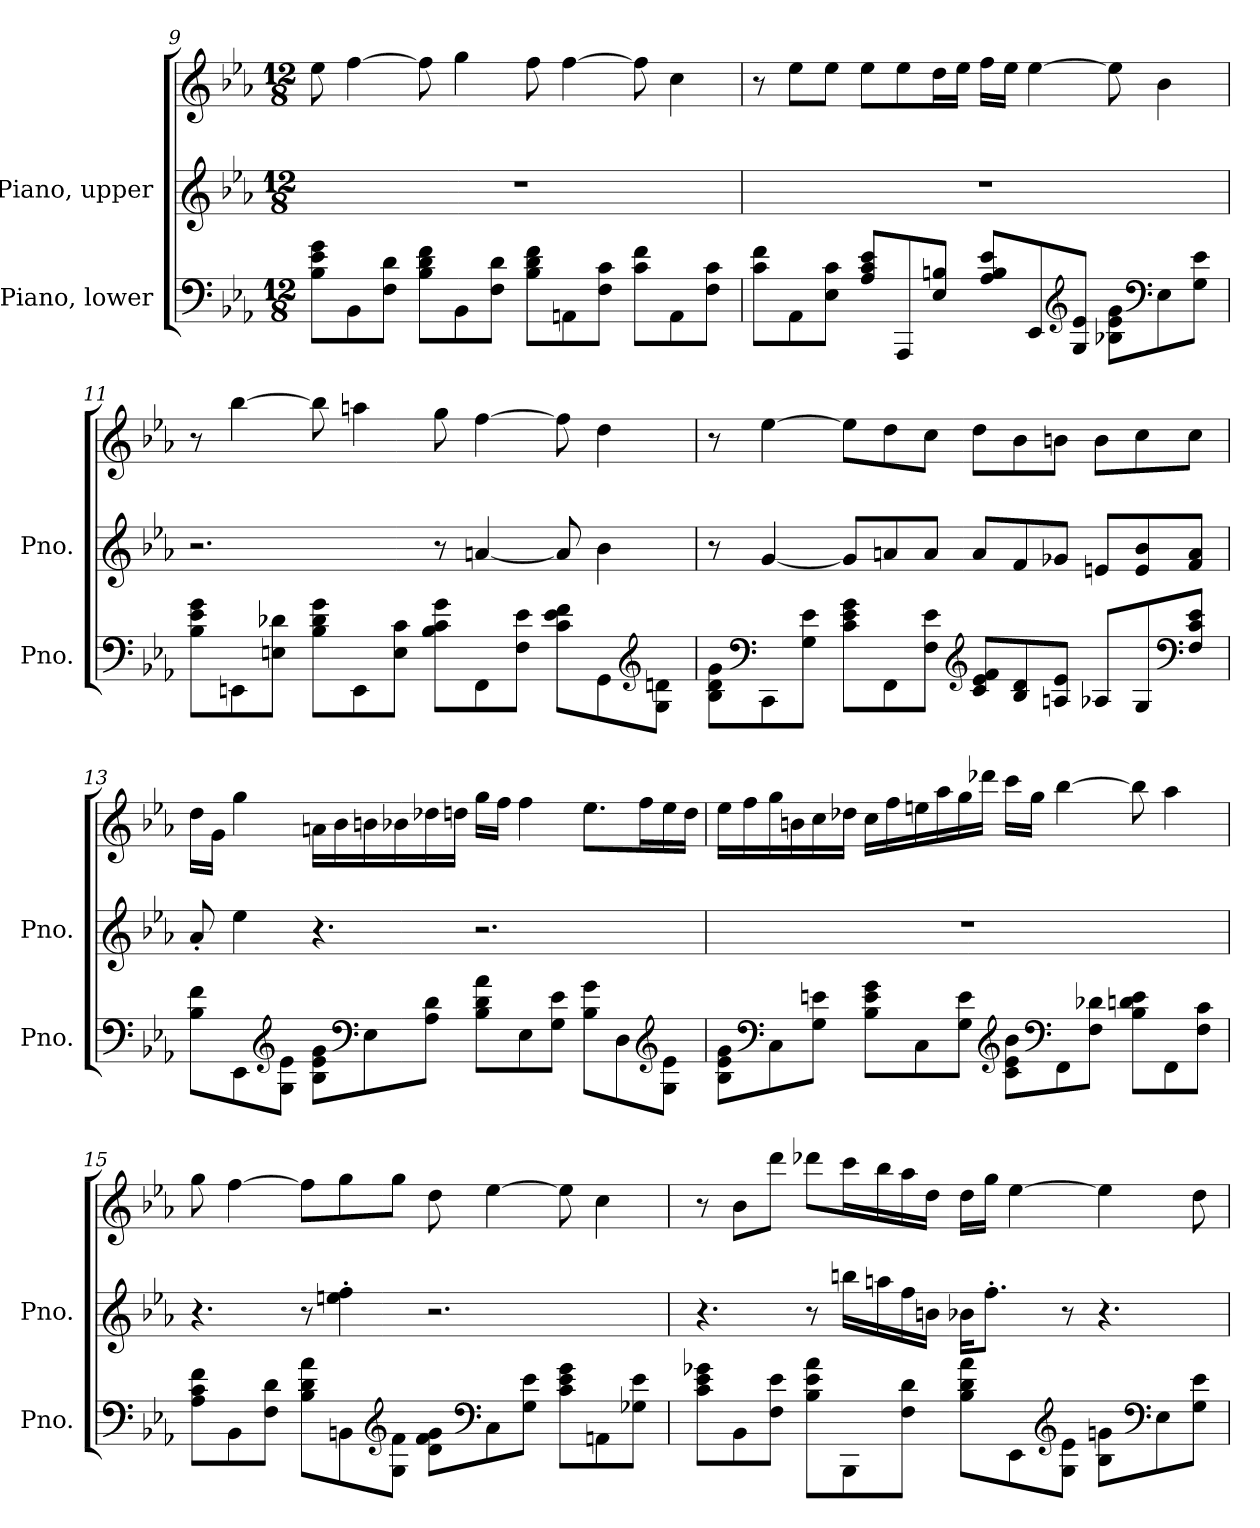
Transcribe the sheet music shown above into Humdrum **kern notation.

**kern	**kern	**kern
*part2	*part1	*part1
*staff3	*staff2	*staff1
*I"Piano, lower	*I"Piano, upper	*
*I'Pno.	*I'Pno.	*
!!LO:LB:g=z
*clefF4	*clefG2	*clefG2
*k[b-e-a-]	*k[b-e-a-]	*k[b-e-a-]
*M12/8	*M12/8	*M12/8
=9	=9	=9
8B-\ 8e-\ 8g\L	1.r	8ee-\
8BB-\	.	[4ff\
8F\ 8d\J	.	.
8B-\ 8d\ 8f\L	.	8ff\]
8BB-\	.	4gg\
8F\ 8d\J	.	.
8B-\ 8d\ 8f\L	.	8ff\
8AAn\	.	[4ff\
8F\ 8c\J	.	.
8c\ 8f\L	.	8ff\]
8AA\	.	4cc\
8F\ 8c\J	.	.
=10	=10	=10
8c\ 8f\L	1.r	8r
8AA-\	.	8ee-\L
8E-\ 8c\J	.	8ee-\J
8A-/ 8c/ 8e-/L	.	8ee-\L
8AAA-/	.	8ee-\
8E-/ 8Bn/J	.	16dd\L
.	.	16ee-\JJ
8A-/ 8B/ 8e-/L	.	16ff\LL
.	.	16ee-\JJ
8EE-/	.	[4ee-\
*clefG2	*	*
8G/ 8e-/J	.	.
8B-X\ 8e-\ 8g\L	.	8ee-\]
*clefF4	*	*
8E-\	.	4b-\
8G\ 8e-\J	.	.
!!LO:LB:g=z
=11	=11	=11
8B-\ 8e-\ 8g\L	2.r	8r
8EEn\	.	[4bb-\
8En\ 8d-X\J	.	.
8B-\ 8d-\ 8g\L	.	8bb-\]
8EE\	.	4aan\
8E\ 8c\J	.	.
8B-\ 8c\ 8g\L	8r	8gg\
8FF\	[4an/	[4ff\
8F\ 8e-\J	.	.
8c\ 8e-\ 8f\L	8a/]	8ff\]
8GG\	4b-\	4dd\
*clefG2	*	*
8G\ 8dn\J	.	.
=12	=12	=12
8B-\ 8d\ 8g\L	8r	8r
*clefF4	*	*
8CC\	[4g/	[4ee-\
8G\ 8e-\J	.	.
8c\ 8e-\ 8g\L	8g/L]	8ee-\L]
8FF\	8an/	8dd\
8F\ 8e-\J	8a/J	8cc\J
*clefG2	*	*
8c/ 8e-/ 8f/L	8a/L	8dd\L
8B-/ 8d/	8f/	8b-\
8An/ 8e-/J	8g-X/J	8bn\J
8A-X/L	8en/L	8b\L
8G/	8e/ 8b-/	8cc\
*clefF4	*	*
8F/ 8c/ 8e-/J	8f/ 8a/J	8cc\J
!!LO:LB:g=z
=13	=13	=13
8B-\ 8f\L	8a-'/	16dd\LL
.	.	16g\JJ
8EE-\	4ee-\	4gg\
*clefG2	*	*
8G\ 8e-\J	.	.
8B-\ 8e-\ 8g\L	4.r	16an\LL
.	.	16b-\
*clefF4	*	*
8E-\	.	16bn\
.	.	16b-X\
8A-\ 8d\J	.	16dd-X\
.	.	16ddn\JJ
8B-\ 8d\ 8a-\L	2.r	16gg\LL
.	.	16ff\JJ
8E-\	.	4ff\
8G\ 8e-\J	.	.
8B-\ 8g\L	.	8.ee-\L
8D\	.	.
.	.	16ff\L
*clefG2	*	*
8G\ 8e-\J	.	16ee-\
.	.	16dd\JJ
!!LO:PB:g=z
=14	=14	=14
8B-\ 8e-\ 8g\L	1.r	16ee-\LL
.	.	16ff\
*clefF4	*	*
8C\	.	16gg\
.	.	16bn\
8G\ 8en\J	.	16cc\
.	.	16dd-X\JJ
8B-\ 8e\ 8g\L	.	16cc\LL
.	.	16ff\
8C\	.	16een\
.	.	16aa-\
8G\ 8e\J	.	16gg\
.	.	16ddd-X\JJ
*clefG2	*	*
8c\ 8e\ 8b-\L	.	16ccc\LL
.	.	16gg\JJ
*clefF4	*	*
8FF\	.	[4bb-\
8F\ 8d-X\J	.	.
8B-\ 8dn\ 8e\L	.	8bb-\]
8FF\	.	4aa-\
8F\ 8c\J	.	.
!!LO:LB:g=z
=15	=15	=15
8A-\ 8c\ 8f\L	4.r	8gg\
8BB-\	.	[4ff\
8F\ 8d\J	.	.
8B-\ 8d\ 8a-\L	8r	8ff\L]
8BBn\	4een\' 4ff\'	8gg\
*clefG2	*	*
8G\ 8f\J	.	8gg\J
8d\ 8f\ 8g\L	2.r	8dd\
*clefF4	*	*
8C\	.	[4ee-\
8G\ 8e-\J	.	.
8c\ 8e-\ 8g\L	.	8ee-\]
8AAn\	.	4cc\
8G-X\ 8e-\J	.	.
=16	=16	=16
8c\ 8e-\ 8g-X\L	4.r	8r
8BB-\	.	8b-\L
8F\ 8e-\J	.	8ddd\J
8B-\ 8e-\ 8a-\L	8r	8ddd-X\L
8BBB-\	16bbn\LL	16ccc\L
.	16aan\	16bb-\
8F\ 8d\J	16ff\	16aa-\
.	16bn\JJ	16dd\JJ
8B-\ 8d\ 8a-\L	16b-X\KL	16dd\LL
.	8.ff'\J	16gg\JJ
8EE-\	.	[4ee-\
*clefG2	*	*
8G\ 8e-\J	8r	.
8B-\ 8gn\L	4.r	4ee-\]
*clefF4	*	*
8E-\	.	.
8G\ 8e-\J	.	8dd\
=	=	=
*-	*-	*-
